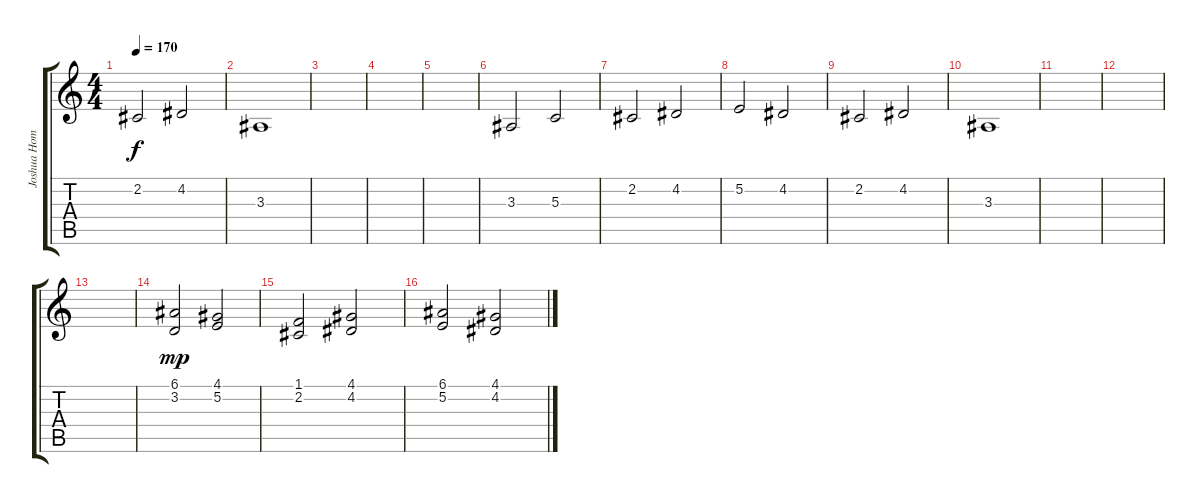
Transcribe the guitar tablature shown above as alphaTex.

\track ("Joshua Homme - vocals" "Joshua Hom") {instrument lead6voice}
\staff {score tabs}
\tuning (E4 B3 G3 D3 A2 E2) {hide}
\ts (4 4)
\tempo 170
\clef g2
\ks c
2.2.2{dy f} 4.2.2 |
3.3.1 |
|
|
|
\section ("" "")
3.3.2 5.3.2 |
2.2.2 4.2.2 |
5.2.2 4.2.2 |
2.2.2 4.2.2 |
3.3.1 |
|
|
|
\section ("" "")
(6.1 3.2).2{dy mp} (4.1 5.2).2 |
(1.1 2.2).2 (4.1 4.2).2 |
(6.1 5.2).2 (4.1 4.2).2
